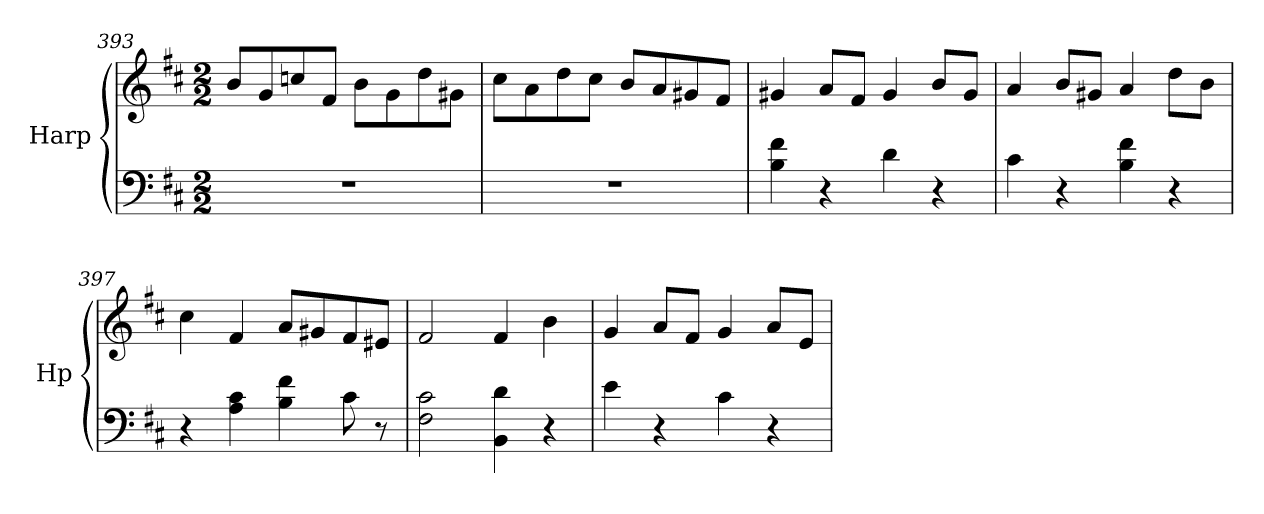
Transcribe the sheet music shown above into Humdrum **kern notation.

**kern	**kern
*part1	*part1
*staff2	*staff1
*I"Harp	*
*I'Hp	*
*clefF4	*clefG2
*k[f#c#]	*k[f#c#]
*M2/2	*M2/2
=393	=393
1r	8b/L
.	8g/
.	8ccn/
.	8f#/J
.	8b\L
.	8g\
.	8dd\
.	8g#X\J
=394	=394
1r	8cc#\L
.	8a\
.	8dd\
.	8cc#\J
.	8b/L
.	8a/
.	8g#X/
.	8f#/J
=395	=395
4B\ 4f#\	4g#X/
4r	8a/L
.	8f#/J
4d\	4g#/
4r	8b/L
.	8g#/J
!!LO:LB:g=z
=396	=396
4c#\	4a/
4r	8b/L
.	8g#X/J
4B\ 4f#\	4a/
4r	8dd\L
.	8b\J
=397	=397
4r	4cc#\
4A\ 4c#\	4f#/
4B\ 4f#\	8a/L
.	8g#X/
8c#\	8f#/
8r	8e#X/J
=398	=398
2F#\ 2c#\	2f#/
4BB\ 4d\	4f#/
4r	4b\
=399	=399
4e\	4g/
4r	8a/L
.	8f#/J
4c#\	4g/
4r	8a/L
.	8e/J
=	=
*-	*-
